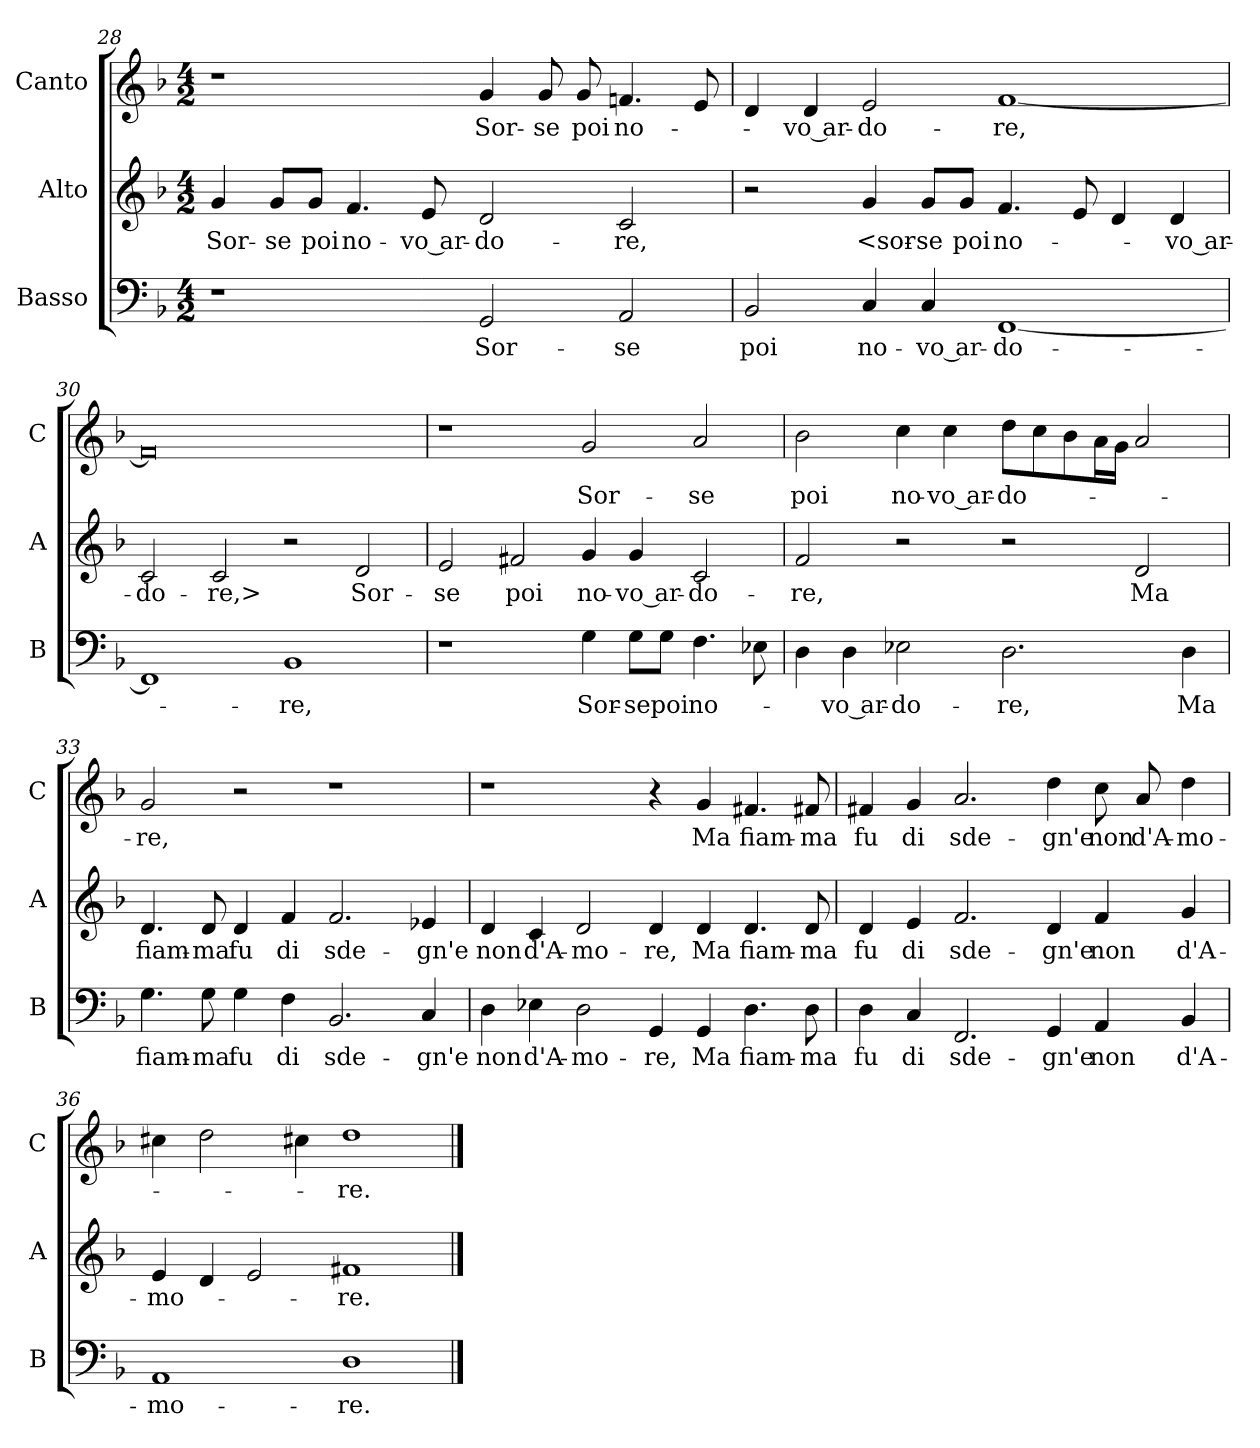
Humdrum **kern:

**kern	**text	**kern	**text	**kern	**text
*part3	*part3	*part2	*part2	*part1	*part1
*staff3	*staff3	*staff2	*staff2	*staff1	*staff1
*I"Basso	*	*I"Alto	*	*I"Canto	*
*I'B	*	*I'A	*	*I'C	*
*clefF4	*	*clefG2	*	*clefG2	*
*k[b-]	*	*k[b-]	*	*k[b-]	*
*F:	*	*F:	*	*F:	*
*M4/2	*	*M4/2	*	*M4/2	*
=28	=28	=28	=28	=28	=28
1r	.	4g	Sor-	1r	.
.	.	8g/L	-se	.	.
.	.	8g/J	poi	.	.
.	.	4.f	no-	.	.
.	.	8e	-vo ar-	.	.
2GG	Sor-	2d	-do-	4g	Sor-
.	.	.	.	8g	-se
.	.	.	.	8g	poi
2AA	-se	2c	-re,	4.fn	no-
.	.	.	.	8e	.
=29	=29	=29	=29	=29	=29
2BB-	poi	2r	.	4d	.
.	.	.	.	4d	-vo ar-
4C	no-	4g	<sor-	2e	-do-
4C	-vo ar-	8g/L	-se	.	.
.	.	8g/J	poi	.	.
[1FF	-do-	4.f	no-	[1f	-re,
.	.	8e	.	.	.
.	.	4d	.	.	.
.	.	4d	-vo ar-	.	.
=30	=30	=30	=30	=30	=30
1FF]	.	2c	-do-	0f]	.
.	.	2c	-re,>	.	.
1BB-	-re,	2r	.	.	.
.	.	2d	Sor-	.	.
=31	=31	=31	=31	=31	=31
1r	.	2e	-se	1r	.
.	.	2f#X	poi	.	.
4G	Sor-	4g	no-	2g	Sor-
8G\L	-se	4g	-vo ar-	.	.
8G\J	poi	.	.	.	.
4.F	no-	2c	-do-	2a	-se
8E-X	.	.	.	.	.
=32	=32	=32	=32	=32	=32
4D	.	2f	-re,	2b-	poi
4D	-vo ar-	.	.	.	.
2E-X	-do-	2r	.	4cc	no-
.	.	.	.	4cc	-vo ar-
2.D	-re,	2r	.	8ddL	-do-
.	.	.	.	8cc	.
.	.	.	.	8b-	.
.	.	.	.	16aL	.
.	.	.	.	16gJJ	.
.	.	2d	Ma	2a	.
4D	Ma	.	.	.	.
=33	=33	=33	=33	=33	=33
4.G	fiam-	4.d	fiam-	2g	-re,
8G	-ma	8d	-ma	.	.
4G	fu	4d	fu	2r	.
4F	di	4f	di	.	.
2.BB-	sde-	2.f	sde-	1r	.
4C	-gn'e	4e-X	-gn'e	.	.
=34	=34	=34	=34	=34	=34
4D	non	4d	non	1r	.
4E-X	d'A-	4c	d'A-	.	.
2D	-mo-	2d	-mo-	.	.
4GG	-re,	4d	-re,	4r	.
4GG	Ma	4d	Ma	4g	Ma
4.D	fiam-	4.d	fiam-	4.f#X	fiam-
8D	-ma	8d	-ma	8f#X	-ma
=35	=35	=35	=35	=35	=35
4D	fu	4d	fu	4f#X	fu
4C	di	4e	di	4g	di
2.FF	sde-	2.f	sde-	2.a	sde-
4GG	-gn'e	4d	-gn'e	4dd	-gn'e
4AA	non	4f	non	8cc	non
.	.	.	.	8a	d'A-
4BB-	d'A-	4g	d'A-	4dd	-mo-
=36	=36	=36	=36	=36	=36
1AA	-mo-	4e	-mo-	4cc#X	.
.	.	4d	.	2dd	.
.	.	2e	.	.	.
.	.	.	.	4cc#X	.
1D	-re.	1f#X	-re.	1dd	-re.
==	==	==	==	==	==
*-	*-	*-	*-	*-	*-
